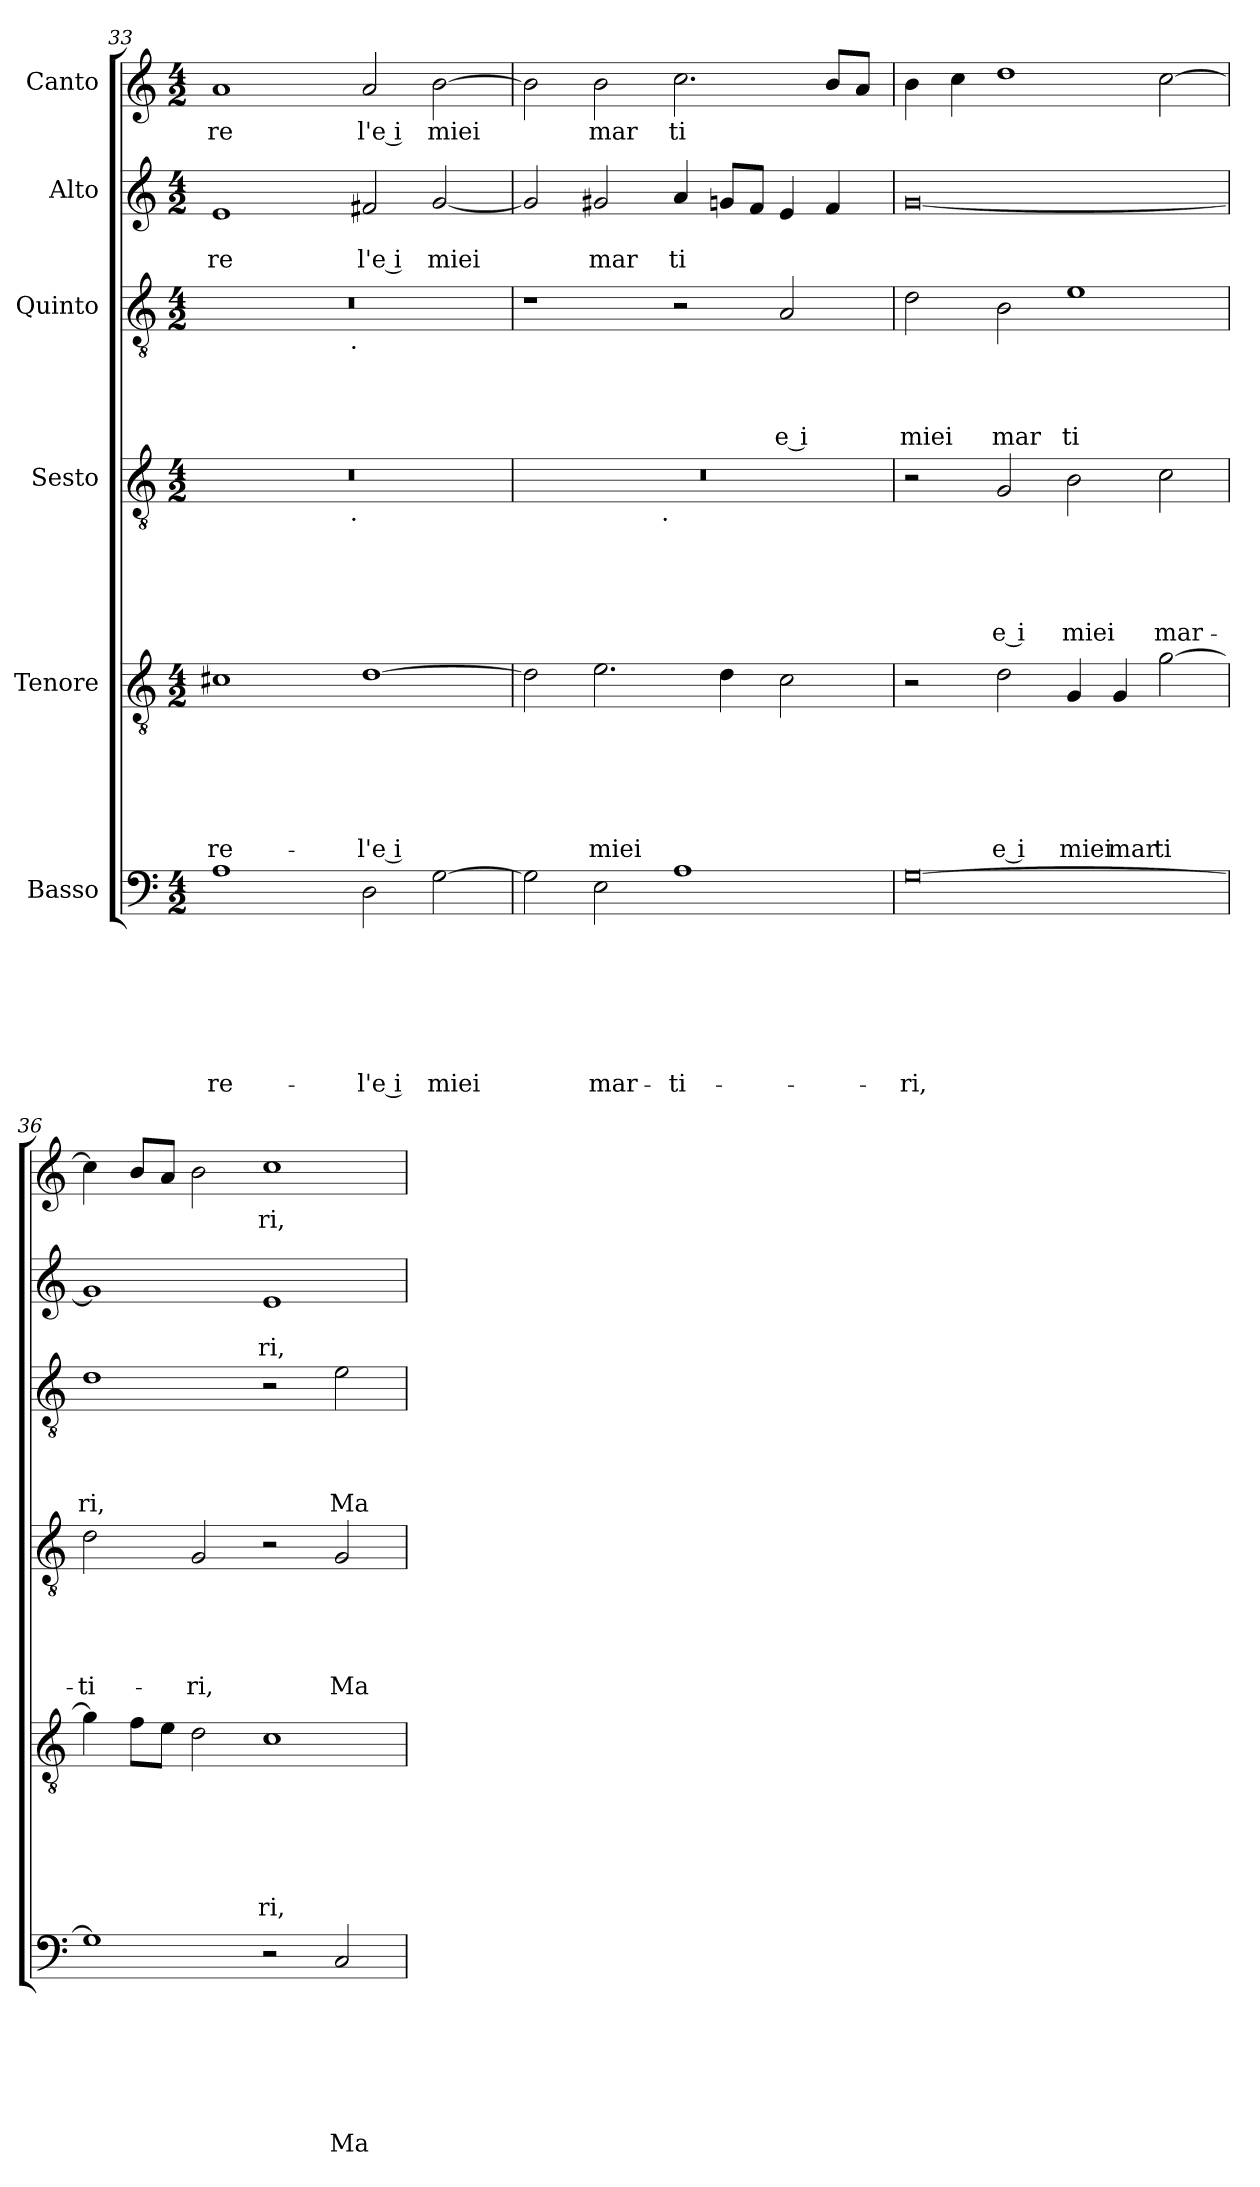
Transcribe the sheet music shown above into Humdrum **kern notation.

**kern	**text	**text	**text	**text	**text	**text	**text	**kern	**text	**text	**text	**text	**text	**text	**kern	**text	**text	**text	**text	**text	**kern	**text	**text	**text	**text	**kern	**text	**text	**kern	**text
*part6	*part6	*part6	*part6	*part6	*part6	*part6	*part6	*part5	*part5	*part5	*part5	*part5	*part5	*part5	*part4	*part4	*part4	*part4	*part4	*part4	*part3	*part3	*part3	*part3	*part3	*part2	*part2	*part2	*part1	*part1
*staff6	*staff6	*staff6	*staff6	*staff6	*staff6	*staff6	*staff6	*staff5	*staff5	*staff5	*staff5	*staff5	*staff5	*staff5	*staff4	*staff4	*staff4	*staff4	*staff4	*staff4	*staff3	*staff3	*staff3	*staff3	*staff3	*staff2	*staff2	*staff2	*staff1	*staff1
*I"Basso	*	*	*	*	*	*	*	*I"Tenore	*	*	*	*	*	*	*I"Sesto	*	*	*	*	*	*I"Quinto	*	*	*	*	*I"Alto	*	*	*I"Canto	*
*clefF4	*	*	*	*	*	*	*	*clefGv2	*	*	*	*	*	*	*clefGv2	*	*	*	*	*	*clefGv2	*	*	*	*	*clefG2	*	*	*clefG2	*
*k[]	*	*	*	*	*	*	*	*k[]	*	*	*	*	*	*	*k[]	*	*	*	*	*	*k[]	*	*	*	*	*k[]	*	*	*k[]	*
*C:	*	*	*	*	*	*	*	*C:	*	*	*	*	*	*	*C:	*	*	*	*	*	*C:	*	*	*	*	*C:	*	*	*C:	*
*M4/2	*	*	*	*	*	*	*	*M4/2	*	*	*	*	*	*	*M4/2	*	*	*	*	*	*M4/2	*	*	*	*	*M4/2	*	*	*M4/2	*
=33	=33	=33	=33	=33	=33	=33	=33	=33	=33	=33	=33	=33	=33	=33	=33	=33	=33	=33	=33	=33	=33	=33	=33	=33	=33	=33	=33	=33	=33	=33
!	!	!	!	!	!	!	!LO:LY:b	!	!	!	!	!	!	!LO:LY:b	!	!	!	!	!	!	!	!	!	!	!	!	!	!LO:LY:b	!	!LO:LY:b
*	*	*	*	*	*	*	*	*	*	*	*	*	*	*	*^	*	*	*	*	*	*^	*	*	*	*	*	*	*	*	*
1A	.	.	.	.	.	.	-re-	1c#X	.	.	.	.	.	-re-	0r	2ryy	.	.	.	.	.	0r	2ryy	.	.	.	.	1e	.	re	1a	re
.	.	.	.	.	.	.	.	.	.	.	.	.	.	.	.	4...ryy	.	.	.	.	.	.	4...ryy	.	.	.	.	.	.	.	.	.
!	!	!	!	!	!	!	!	!	!	!	!	!	!	!	!	!	!	!	!	!	!	!	!LO:TX:b:t=.	!	!	!	!	!	!	!	!	!
!	!	!	!	!	!	!	!	!	!	!	!	!	!	!	!	!LO:TX:b:t=.	!	!	!	!	!	!	!	!	!	!	!	!	!	!	!	!
.	.	.	.	.	.	.	.	.	.	.	.	.	.	.	.	1ryy	.	.	.	.	.	.	1ryy	.	.	.	.	.	.	.	.	.
!	!	!	!	!	!	!	!LO:LY:b:rj	!	!	!	!	!	!	!LO:LY:b	!	!	!	!	!	!	!	!	!	!	!	!	!	!	!	!LO:LY:b:rj	!	!LO:LY:b:rj
2D\	.	.	.	.	.	.	-l'e i	[>1d	.	.	.	.	.	-l'e i	.	.	.	.	.	.	.	.	.	.	.	.	.	2f#X/	.	l'e i	2a/	l'e i
!	!	!	!	!	!	!	!LO:LY:b	!	!	!	!	!	!	!	!	!	!	!	!	!	!	!	!	!	!	!	!	!	!	!LO:LY:b	!	!LO:LY:b
[>2G\	.	.	.	.	.	.	miei	.	.	.	.	.	.	.	.	.	.	.	.	.	.	.	.	.	.	.	.	[<2g/	.	miei	[>2b\	miei
.	.	.	.	.	.	.	.	.	.	.	.	.	.	.	.	32ryy	.	.	.	.	.	.	32ryy	.	.	.	.	.	.	.	.	.
*	*	*	*	*	*	*	*	*	*	*	*	*	*	*	*	*	*	*	*	*	*	*v	*v	*	*	*	*	*	*	*	*	*
=34	=34	=34	=34	=34	=34	=34	=34	=34	=34	=34	=34	=34	=34	=34	=34	=34	=34	=34	=34	=34	=34	=34	=34	=34	=34	=34	=34	=34	=34	=34	=34
2G\]	.	.	.	.	.	.	.	2d\]	.	.	.	.	.	.	0r	2ryy	.	.	.	.	.	1r	.	.	.	.	2g/]	.	.	2b\]	.
!	!	!	!	!	!	!	!LO:LY:b	!	!	!	!	!	!	!LO:LY:b	!	!	!	!	!	!	!	!	!	!	!	!	!	!	!LO:LY:b	!	!LO:LY:b
2E\	.	.	.	.	.	.	mar-	2.e\	.	.	.	.	.	miei	.	4...ryy	.	.	.	.	.	.	.	.	.	.	2g#X/	.	mar	2b\	mar
!	!	!	!	!	!	!	!	!	!	!	!	!	!	!	!	!LO:TX:b:t=.	!	!	!	!	!	!	!	!	!	!	!	!	!	!	!
.	.	.	.	.	.	.	.	.	.	.	.	.	.	.	.	1ryy	.	.	.	.	.	.	.	.	.	.	.	.	.	.	.
!	!	!	!	!	!	!	!LO:LY:b	!	!	!	!	!	!	!	!	!	!	!	!	!	!	!	!	!	!	!	!	!	!LO:LY:b	!	!LO:LY:b
1A	.	.	.	.	.	.	-ti-	.	.	.	.	.	.	.	.	.	.	.	.	.	.	2r	.	.	.	.	4a/	.	ti	2.cc\	ti
.	.	.	.	.	.	.	.	4d\	.	.	.	.	.	.	.	.	.	.	.	.	.	.	.	.	.	.	8gn/L	.	.	.	.
.	.	.	.	.	.	.	.	.	.	.	.	.	.	.	.	.	.	.	.	.	.	.	.	.	.	.	8f/J	.	.	.	.
!	!	!	!	!	!	!	!	!	!	!	!	!	!	!	!	!	!	!	!	!	!	!	!	!	!	!LO:LY:b:rj	!	!	!	!	!
.	.	.	.	.	.	.	.	2c\	.	.	.	.	.	.	.	.	.	.	.	.	.	2A/	.	.	.	e i	4e/	.	.	.	.
.	.	.	.	.	.	.	.	.	.	.	.	.	.	.	.	.	.	.	.	.	.	.	.	.	.	.	4f/	.	.	8b/L	.
.	.	.	.	.	.	.	.	.	.	.	.	.	.	.	.	.	.	.	.	.	.	.	.	.	.	.	.	.	.	8a/J	.
.	.	.	.	.	.	.	.	.	.	.	.	.	.	.	.	32ryy	.	.	.	.	.	.	.	.	.	.	.	.	.	.	.
!!LO:LB:g=z
=35	=35	=35	=35	=35	=35	=35	=35	=35	=35	=35	=35	=35	=35	=35	=35	=35	=35	=35	=35	=35	=35	=35	=35	=35	=35	=35	=35	=35	=35	=35	=35
!	!	!	!	!	!	!	!LO:LY:b	!	!	!	!	!	!	!	!	!	!	!	!	!	!	!	!	!	!	!LO:LY:b	!	!	!	!	!
*	*	*	*	*	*	*	*	*	*	*	*	*	*	*	*v	*v	*	*	*	*	*	*	*	*	*	*	*	*	*	*	*
[>0G	.	.	.	.	.	.	-ri,	2r	.	.	.	.	.	.	2r	.	.	.	.	.	2d\	.	.	.	miei	[<0g	.	.	4b\	.
.	.	.	.	.	.	.	.	.	.	.	.	.	.	.	.	.	.	.	.	.	.	.	.	.	.	.	.	.	4cc\	.
!	!	!	!	!	!	!	!	!	!	!	!	!	!	!LO:LY:b:rj	!	!	!	!	!	!LO:LY:b:rj	!	!	!	!	!LO:LY:b	!	!	!	!	!
.	.	.	.	.	.	.	.	2d\	.	.	.	.	.	e i	2G/	.	.	.	.	e i	2B\	.	.	.	mar	.	.	.	1dd	.
!	!	!	!	!	!	!	!	!	!	!	!	!	!	!LO:LY:b	!	!	!	!	!	!LO:LY:b	!	!	!	!	!LO:LY:b	!	!	!	!	!
.	.	.	.	.	.	.	.	4G/	.	.	.	.	.	miei	2B\	.	.	.	.	miei	1e	.	.	.	ti	.	.	.	.	.
!	!	!	!	!	!	!	!	!	!	!	!	!	!	!LO:LY:b	!	!	!	!	!	!	!	!	!	!	!	!	!	!	!	!
.	.	.	.	.	.	.	.	4G/	.	.	.	.	.	mar	.	.	.	.	.	.	.	.	.	.	.	.	.	.	.	.
!	!	!	!	!	!	!	!	!	!	!	!	!	!	!LO:LY:b	!	!	!	!	!	!LO:LY:b	!	!	!	!	!	!	!	!	!	!
.	.	.	.	.	.	.	.	[>2g\	.	.	.	.	.	ti	2c\	.	.	.	.	mar-	.	.	.	.	.	.	.	.	[>2cc\	.
=36	=36	=36	=36	=36	=36	=36	=36	=36	=36	=36	=36	=36	=36	=36	=36	=36	=36	=36	=36	=36	=36	=36	=36	=36	=36	=36	=36	=36	=36	=36
!	!	!	!	!	!	!	!	!	!	!	!	!	!	!	!	!	!	!	!	!LO:LY:b	!	!	!	!	!LO:LY:b	!	!	!	!	!
1G]	.	.	.	.	.	.	.	4g\]	.	.	.	.	.	.	2d\	.	.	.	.	-ti-	1d	.	.	.	ri,	1g]	.	.	4cc\]	.
.	.	.	.	.	.	.	.	8f\L	.	.	.	.	.	.	.	.	.	.	.	.	.	.	.	.	.	.	.	.	8b/L	.
.	.	.	.	.	.	.	.	8e\J	.	.	.	.	.	.	.	.	.	.	.	.	.	.	.	.	.	.	.	.	8a/J	.
!	!	!	!	!	!	!	!	!	!	!	!	!	!	!	!	!	!	!	!	!LO:LY:b	!	!	!	!	!	!	!	!	!	!
.	.	.	.	.	.	.	.	2d\	.	.	.	.	.	.	2G/	.	.	.	.	-ri,	.	.	.	.	.	.	.	.	2b\	.
!	!	!	!	!	!	!	!	!	!	!	!	!	!	!LO:LY:b	!	!	!	!	!	!	!	!	!	!	!	!	!	!LO:LY:b	!	!LO:LY:b
2r	.	.	.	.	.	.	.	1c	.	.	.	.	.	ri,	2r	.	.	.	.	.	2r	.	.	.	.	1e	.	ri,	1cc	ri,
!	!	!	!	!	!	!	!LO:LY:b	!	!	!	!	!	!	!	!	!	!	!	!	!LO:LY:b	!	!	!	!	!LO:LY:b	!	!	!	!	!
2C/	.	.	.	.	.	.	Ma	.	.	.	.	.	.	.	2G/	.	.	.	.	Ma	2e\	.	.	.	Ma	.	.	.	.	.
=	=	=	=	=	=	=	=	=	=	=	=	=	=	=	=	=	=	=	=	=	=	=	=	=	=	=	=	=	=	=
*-	*-	*-	*-	*-	*-	*-	*-	*-	*-	*-	*-	*-	*-	*-	*-	*-	*-	*-	*-	*-	*-	*-	*-	*-	*-	*-	*-	*-	*-	*-
